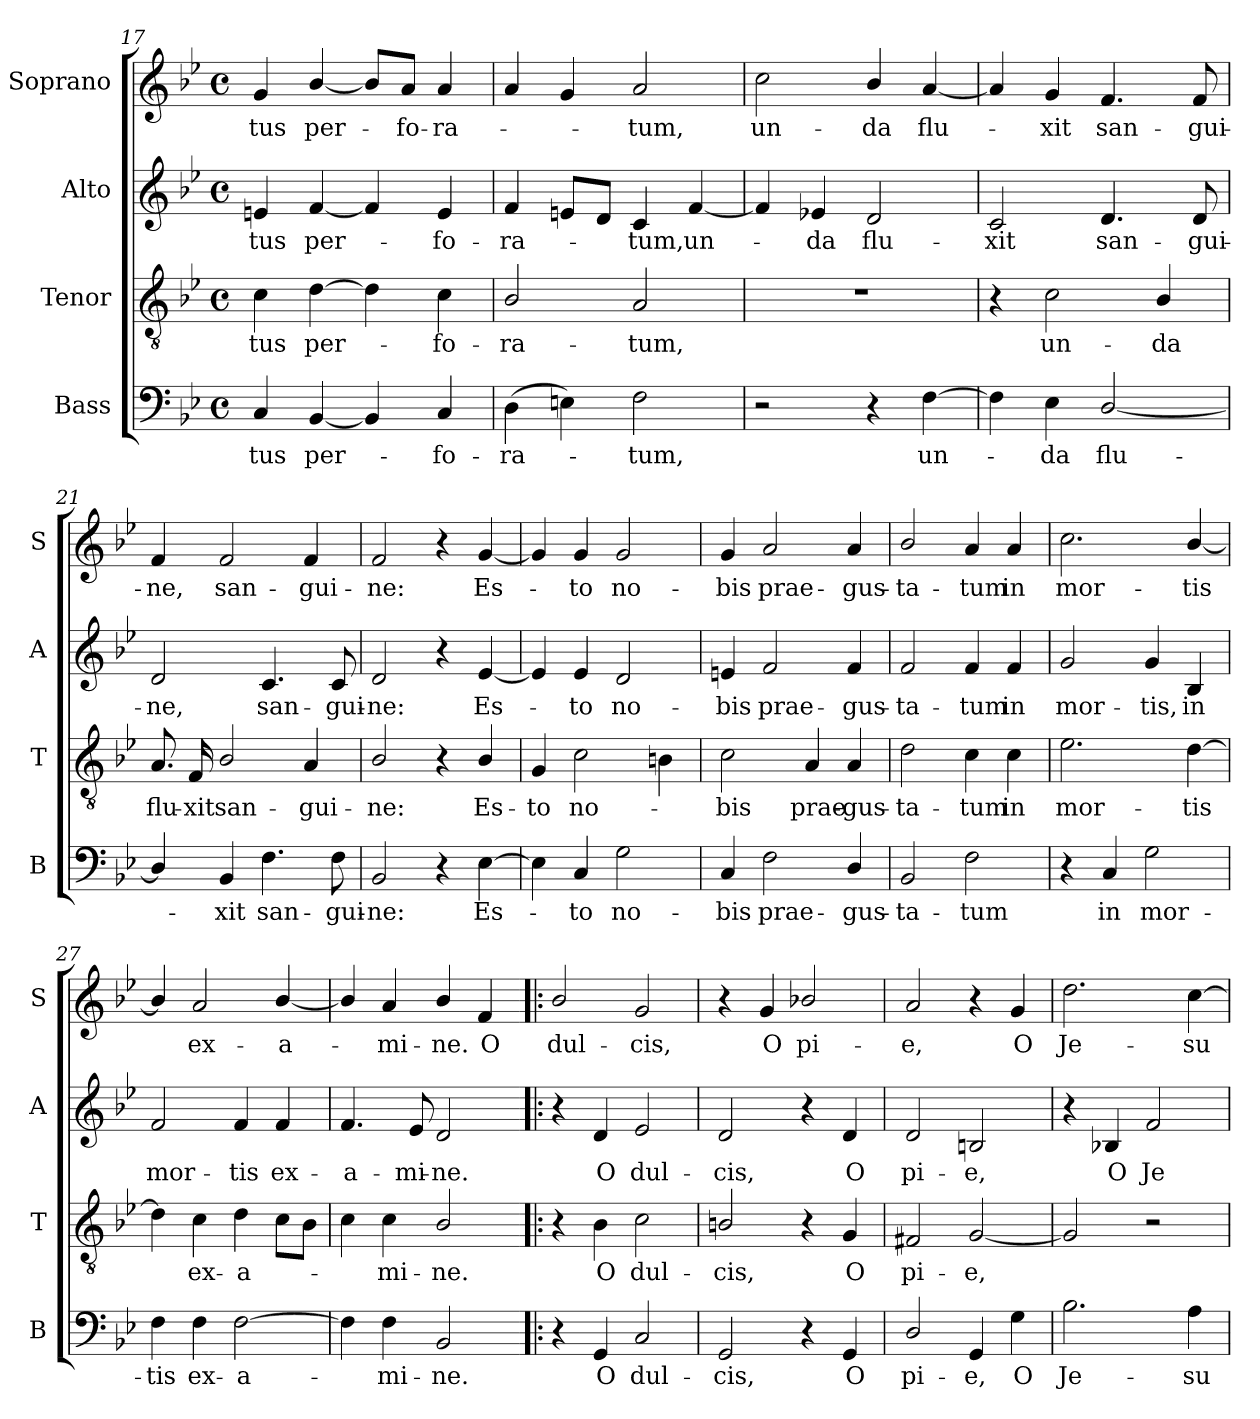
**kern	**text	**kern	**text	**kern	**text	**kern	**text
*part4	*part4	*part3	*part3	*part2	*part2	*part1	*part1
*staff4	*staff4	*staff3	*staff3	*staff2	*staff2	*staff1	*staff1
*I"Bass	*	*I"Tenor	*	*I"Alto	*	*I"Soprano	*
*I'B	*	*I'T	*	*I'A	*	*I'S	*
*clefF4	*	*clefGv2	*	*clefG2	*	*clefG2	*
*k[b-e-]	*	*k[b-e-]	*	*k[b-e-]	*	*k[b-e-]	*
*B-:	*	*B-:	*	*B-:	*	*B-:	*
*M4/4	*	*M4/4	*	*M4/4	*	*M4/4	*
*met(c)	*	*met(c)	*	*met(c)	*	*met(c)	*
=17	=17	=17	=17	=17	=17	=17	=17
!	!LO:LY:b	!	!LO:LY:b	!	!LO:LY:b	!	!LO:LY:b
4C/	-tus	4c\	-tus	4en/	-tus	4g/	-tus
!	!LO:LY:b	!	!LO:LY:b	!	!LO:LY:b	!	!LO:LY:b
[4BB-/	per-	[4d\	per-	[4f/	per-	[4b-/	per-
4BB-/]	.	4d\]	.	4f/]	.	8b-/L]	.
!	!	!	!	!	!	!	!LO:LY:b
.	.	.	.	.	.	8a/J	-fo-
!	!LO:LY:b	!	!LO:LY:b	!	!LO:LY:b	!	!LO:LY:b
4C/	-fo-	4c\	-fo-	4e/	-fo-	4a/	-ra-
=18	=18	=18	=18	=18	=18	=18	=18
!	!LO:LY:b	!	!LO:LY:b	!	!LO:LY:b	!	!
(>4D\	-ra-	2B-/	-ra-	4f/	-ra-	4a/	.
4En\)	.	.	.	8en/L	.	4g/	.
.	.	.	.	8d/J	.	.	.
!	!LO:LY:b	!	!LO:LY:b	!	!LO:LY:b	!	!LO:LY:b
2F\	tum,	2A/	-tum,	4c/	-tum,	2a/	-tum,
!	!	!	!	!	!LO:LY:b	!	!
.	.	.	.	[4f/	un-	.	.
=19	=19	=19	=19	=19	=19	=19	=19
!	!	!	!	!	!	!	!LO:LY:b
2r	.	1r	.	4f/]	.	2cc\	un-
!	!	!	!	!	!LO:LY:b	!	!
.	.	.	.	4e-X/	-da	.	.
!	!	!	!	!	!LO:LY:b	!	!LO:LY:b
4r	.	.	.	2d/	flu-	4b-/	-da
!	!LO:LY:b	!	!	!	!	!	!LO:LY:b
[4F\	un-	.	.	.	.	[4a/	flu-
=20	=20	=20	=20	=20	=20	=20	=20
!	!	!	!	!	!LO:LY:b	!	!
4F\]	.	4r	.	2c/	-xit	4a/]	.
!	!LO:LY:b	!	!LO:LY:b	!	!	!	!LO:LY:b
4E-\	da	2c\	un-	.	.	4g/	-xit
!	!LO:LY:b	!	!	!	!LO:LY:b	!	!LO:LY:b
[2D/	flu-	.	.	4.d/	san-	4.f/	san-
!	!	!	!LO:LY:b	!	!	!	!
.	.	4B-/	-da	.	.	.	.
!	!	!	!	!	!LO:LY:b	!	!LO:LY:b
.	.	.	.	8d/	-gui-	8f/	-gui-
!!LO:PB:g=z
=21	=21	=21	=21	=21	=21	=21	=21
!	!	!	!LO:LY:b	!	!LO:LY:b	!	!LO:LY:b
4D/]	.	8.A/	flu-	2d/	-ne,	4f/	-ne,
!	!	!	!LO:LY:b	!	!	!	!
.	.	16F/	-xit	.	.	.	.
!	!LO:LY:b	!	!LO:LY:b	!	!	!	!LO:LY:b
4BB-/	xit	2B-/	san-	.	.	2f/	san-
!	!LO:LY:b	!	!	!	!LO:LY:b	!	!
4.F\	san-	.	.	4.c/	san-	.	.
!	!	!	!LO:LY:b	!	!	!	!LO:LY:b
.	.	4A/	-gui-	.	.	4f/	-gui-
!	!LO:LY:b	!	!	!	!LO:LY:b	!	!
8F\	-gui-	.	.	8c/	-gui-	.	.
=22	=22	=22	=22	=22	=22	=22	=22
!	!LO:LY:b	!	!LO:LY:b	!	!LO:LY:b	!	!LO:LY:b
2BB-/	-ne:	2B-/	-ne:	2d/	-ne:	2f/	-ne:
4r	.	4r	.	4r	.	4r	.
!	!LO:LY:b	!	!LO:LY:b	!	!LO:LY:b	!	!LO:LY:b
[4E-\	Es-	4B-/	Es-	[4e-/	Es-	[4g/	Es-
=23	=23	=23	=23	=23	=23	=23	=23
!	!	!	!LO:LY:b	!	!	!	!
4E-\]	.	4G/	-to	4e-/]	.	4g/]	.
!	!LO:LY:b	!	!LO:LY:b	!	!LO:LY:b	!	!LO:LY:b
4C/	-to	2c\	no-	4e-/	-to	4g/	-to
!	!LO:LY:b	!	!	!	!LO:LY:b	!	!LO:LY:b
2G\	no-	.	.	2d/	no-	2g/	no-
.	.	4Bn\	.	.	.	.	.
=24	=24	=24	=24	=24	=24	=24	=24
!	!LO:LY:b	!	!LO:LY:b	!	!LO:LY:b	!	!LO:LY:b
4C/	-bis	2c\	bis	4en/	-bis	4g/	-bis
!	!LO:LY:b	!	!	!	!LO:LY:b	!	!LO:LY:b
2F\	prae-	.	.	2f/	prae-	2a/	prae-
!	!	!	!LO:LY:b	!	!	!	!
.	.	4A/	prae-	.	.	.	.
!	!LO:LY:b	!	!LO:LY:b	!	!LO:LY:b	!	!LO:LY:b
4D/	-gus-	4A/	-gus-	4f/	-gus-	4a/	-gus-
=25	=25	=25	=25	=25	=25	=25	=25
!	!LO:LY:b	!	!LO:LY:b	!	!LO:LY:b	!	!LO:LY:b
2BB-/	-ta-	2d\	-ta-	2f/	-ta-	2b-/	-ta-
!	!LO:LY:b	!	!LO:LY:b	!	!LO:LY:b	!	!LO:LY:b
2F\	-tum	4c\	-tum	4f/	-tum	4a/	-tum
!	!	!	!LO:LY:b	!	!LO:LY:b	!	!LO:LY:b
.	.	4c\	in	4f/	in	4a/	in
=26	=26	=26	=26	=26	=26	=26	=26
!	!	!	!LO:LY:b	!	!LO:LY:b	!	!LO:LY:b
4r	.	2.e-\	mor-	2g/	mor-	2.cc\	mor-
!	!LO:LY:b	!	!	!	!	!	!
4C/	in	.	.	.	.	.	.
!	!LO:LY:b	!	!	!	!LO:LY:b	!	!
2G\	mor-	.	.	4g/	-tis,	.	.
!	!	!	!LO:LY:b	!	!LO:LY:b	!	!LO:LY:b
.	.	[4d\	-tis	4B-/	in	[4b-/	-tis
=27	=27	=27	=27	=27	=27	=27	=27
!	!LO:LY:b	!	!	!	!LO:LY:b	!	!
4F\	-tis	4d\]	.	2f/	mor-	4b-/]	.
!	!LO:LY:b	!	!LO:LY:b	!	!	!	!LO:LY:b
4F\	ex-	4c\	ex-	.	.	2a/	ex-
!	!LO:LY:b	!	!LO:LY:b	!	!LO:LY:b	!	!
[2F\	-a-	4d\	-a-	4f/	-tis	.	.
!	!	!	!	!	!LO:LY:b	!	!LO:LY:b
.	.	8c\L	.	4f/	ex-	[4b-/	-a-
.	.	8B-\J	.	.	.	.	.
!!LO:LB:g=z
=28	=28	=28	=28	=28	=28	=28	=28
!	!	!	!	!	!LO:LY:b	!	!
4F\]	.	4c\	.	4.f/	-a-	4b-/]	.
!	!LO:LY:b	!	!LO:LY:b	!	!	!	!LO:LY:b
4F\	-mi-	4c\	-mi-	.	.	4a/	-mi-
!	!	!	!	!	!LO:LY:b	!	!
.	.	.	.	8e-/	-mi-	.	.
!	!LO:LY:b	!	!LO:LY:b	!	!LO:LY:b	!	!LO:LY:b
2BB-/	-ne.	2B-/	-ne.	2d/	-ne.	4b-/	-ne.
!	!	!	!	!	!	!	!LO:LY:b
.	.	.	.	.	.	4f/	O
=29!|:	=29!|:	=29!|:	=29!|:	=29!|:	=29!|:	=29!|:	=29!|:
!	!	!	!	!	!	!	!LO:LY:b
4r	.	4r	.	4r	.	2b-/	dul-
!	!LO:LY:b	!	!LO:LY:b	!	!LO:LY:b	!	!
4GG/	O	4B-\	O	4d/	O	.	.
!	!LO:LY:b	!	!LO:LY:b	!	!LO:LY:b	!	!LO:LY:b
2C/	dul-	2c\	dul-	2e-/	dul-	2g/	-cis,
=30	=30	=30	=30	=30	=30	=30	=30
!	!LO:LY:b	!	!LO:LY:b	!	!LO:LY:b	!	!
2GG/	-cis,	2Bn/	-cis,	2d/	-cis,	4r	.
!	!	!	!	!	!	!	!LO:LY:b
.	.	.	.	.	.	4g/	O
!	!	!	!	!	!	!	!LO:LY:b
4r	.	4r	.	4r	.	2b-X/	pi-
!	!LO:LY:b	!	!LO:LY:b	!	!LO:LY:b	!	!
4GG/	O	4G/	O	4d/	O	.	.
=31	=31	=31	=31	=31	=31	=31	=31
!	!LO:LY:b	!	!LO:LY:b	!	!LO:LY:b	!	!LO:LY:b
2D/	pi-	2F#X/	pi-	2d/	pi-	2a/	-e,
!	!LO:LY:b	!	!LO:LY:b	!	!LO:LY:b	!	!
4GG/	-e,	[2G/	-e,	2Bn/	-e,	4r	.
!	!LO:LY:b	!	!	!	!	!	!LO:LY:b
4G\	O	.	.	.	.	4g/	O
=32	=32	=32	=32	=32	=32	=32	=32
!	!LO:LY:b	!	!	!	!	!	!LO:LY:b
2.B-\	Je-	2G/]	.	4r	.	2.dd\	Je-
!	!	!	!	!	!LO:LY:b	!	!
.	.	.	.	4B-X/	O	.	.
!	!	!	!	!	!LO:LY:b	!	!
.	.	2r	.	2f/	Je-	.	.
!	!LO:LY:b	!	!	!	!	!	!LO:LY:b
4A\	-su	.	.	.	.	[4cc\	-su
=	=	=	=	=	=	=	=
*-	*-	*-	*-	*-	*-	*-	*-
